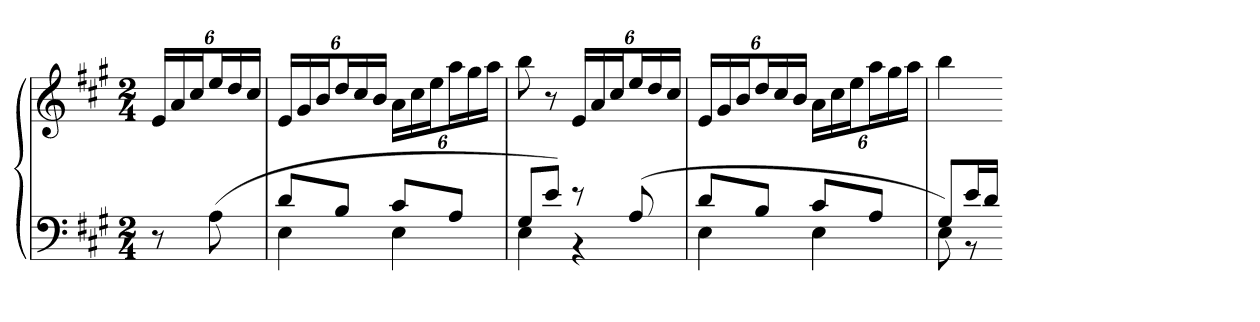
**kern	**kern
*part1	*part1
*staff2	*staff1
*clefF4	*clefG2
*k[f#c#g#]	*k[f#c#g#]
*A:	*A:
*M2/4	*M2/4
=	=
8r	24eLL
.	24a
.	24cc#J
(8A	24eeL
.	24dd
.	24cc#JJ
=49	=49
*^	*
8dL	4E	24eLL
.	.	24g#
.	.	24bJ
8BJ	.	24ddL
.	.	24cc#
.	.	24bJJ
8c#L	4E	24aLL
.	.	24cc#
.	.	24eeJ
8AJ	.	24aaL
.	.	24gg#
.	.	24aaJJ
=50	=50	=50
8G#L	4E	8bb
8eJ)	.	8r
8r	4r	24eLL
.	.	24a
.	.	24cc#J
(8A	.	24eeL
.	.	24dd
.	.	24cc#JJ
=51	=51	=51
8dL	4E	24eLL
.	.	24g#
.	.	24bJ
8BJ	.	24ddL
.	.	24cc#
.	.	24bJJ
8c#L	4E	24aLL
.	.	24cc#
.	.	24eeJ
8AJ	.	24aaL
.	.	24gg#
.	.	24aaJJ
=52	=52	=52
8G#L)	8E	4bb
16eL	8r	.
16dJJ	.	.
*v	*v	*
=-	=-
*-	*-
